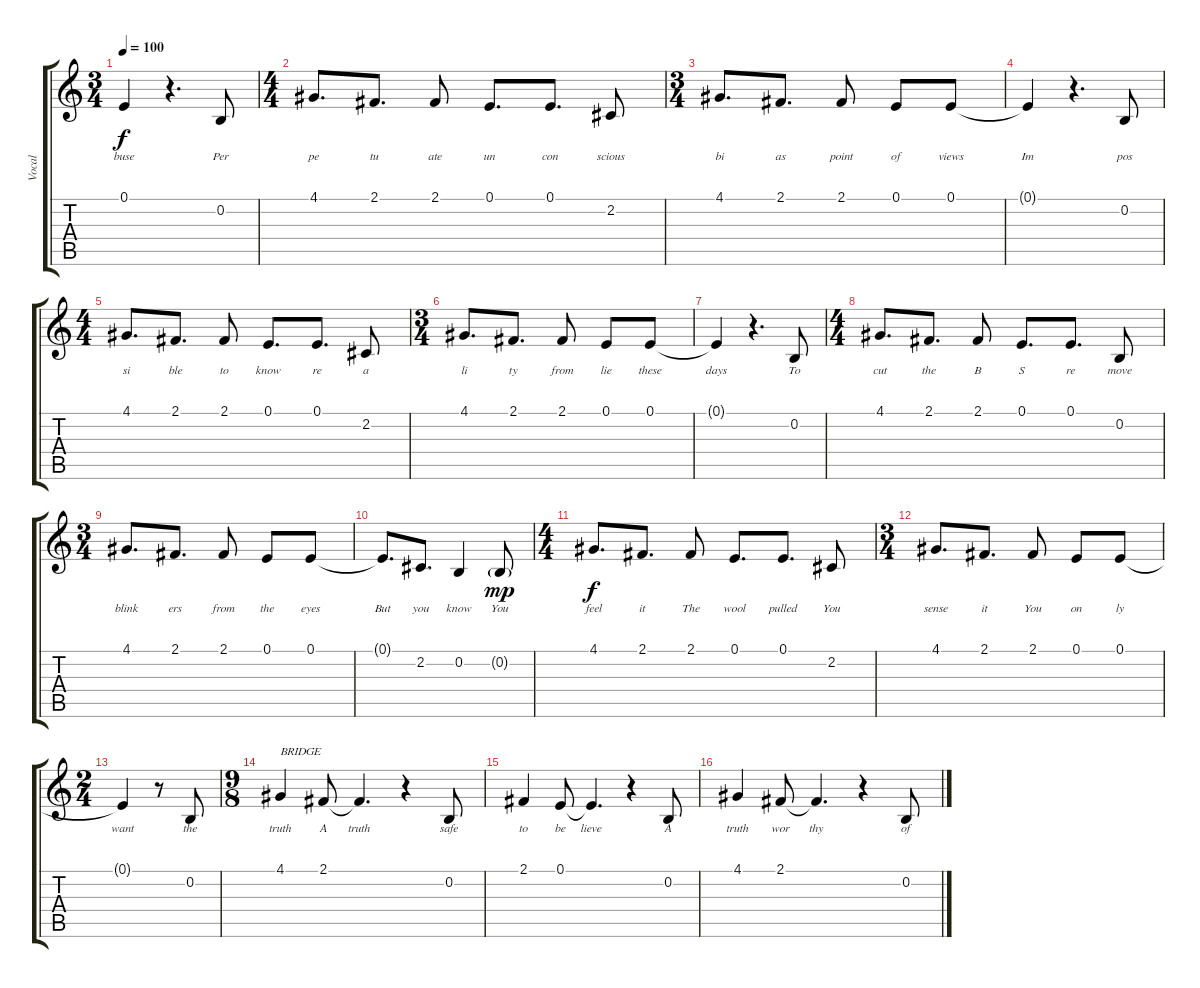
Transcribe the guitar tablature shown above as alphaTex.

\track ("Vocal" "Vocal") {instrument acousticgrandpiano}
\staff {score tabs}
\tuning (E4 B3 G3 D3 A2 E2) {hide}
\ts (3 4)
\tempo 100
\clef g2
\ks c
0.1{t}.4{lyrics (0 "buse") lyrics (1 "") lyrics (2 "") lyrics (3 "") lyrics (4 "") dy f} r.4{d} 0.2.8{lyrics (0 "Per") lyrics (1 "") lyrics (2 "") lyrics (3 "") lyrics (4 "")} |
\ts (4 4)
4.1.8{d lyrics (0 "pe") lyrics (1 "") lyrics (2 "") lyrics (3 "") lyrics (4 "")} 2.1.8{d lyrics (0 "tu") lyrics (1 "") lyrics (2 "") lyrics (3 "") lyrics (4 "")} 2.1.8{lyrics (0 "ate") lyrics (1 "") lyrics (2 "") lyrics (3 "") lyrics (4 "")} 0.1.8{d lyrics (0 "un") lyrics (1 "") lyrics (2 "") lyrics (3 "") lyrics (4 "")} 0.1.8{d lyrics (0 "con") lyrics (1 "") lyrics (2 "") lyrics (3 "") lyrics (4 "")} 2.2.8{lyrics (0 "scious") lyrics (1 "") lyrics (2 "") lyrics (3 "") lyrics (4 "")} |
\ts (3 4)
4.1.8{d lyrics (0 "bi") lyrics (1 "") lyrics (2 "") lyrics (3 "") lyrics (4 "")} 2.1.8{d lyrics (0 "as") lyrics (1 "") lyrics (2 "") lyrics (3 "") lyrics (4 "")} 2.1.8{lyrics (0 "point") lyrics (1 "") lyrics (2 "") lyrics (3 "") lyrics (4 "")} 0.1.8{lyrics (0 "of") lyrics (1 "") lyrics (2 "") lyrics (3 "") lyrics (4 "")} 0.1.8{lyrics (0 "views") lyrics (1 "") lyrics (2 "") lyrics (3 "") lyrics (4 "")} |
0.1{t}.4{lyrics (0 "Im") lyrics (1 "") lyrics (2 "") lyrics (3 "") lyrics (4 "")} r.4{d} 0.2.8{lyrics (0 "pos") lyrics (1 "") lyrics (2 "") lyrics (3 "") lyrics (4 "")} |
\ts (4 4)
4.1.8{d lyrics (0 "si") lyrics (1 "") lyrics (2 "") lyrics (3 "") lyrics (4 "")} 2.1.8{d lyrics (0 "ble") lyrics (1 "") lyrics (2 "") lyrics (3 "") lyrics (4 "")} 2.1.8{lyrics (0 "to") lyrics (1 "") lyrics (2 "") lyrics (3 "") lyrics (4 "")} 0.1.8{d lyrics (0 "know") lyrics (1 "") lyrics (2 "") lyrics (3 "") lyrics (4 "")} 0.1.8{d lyrics (0 "re") lyrics (1 "") lyrics (2 "") lyrics (3 "") lyrics (4 "")} 2.2.8{lyrics (0 "a") lyrics (1 "") lyrics (2 "") lyrics (3 "") lyrics (4 "")} |
\ts (3 4)
4.1.8{d lyrics (0 "li") lyrics (1 "") lyrics (2 "") lyrics (3 "") lyrics (4 "")} 2.1.8{d lyrics (0 "ty") lyrics (1 "") lyrics (2 "") lyrics (3 "") lyrics (4 "")} 2.1.8{lyrics (0 "from") lyrics (1 "") lyrics (2 "") lyrics (3 "") lyrics (4 "")} 0.1.8{lyrics (0 "lie") lyrics (1 "") lyrics (2 "") lyrics (3 "") lyrics (4 "")} 0.1.8{lyrics (0 "these") lyrics (1 "") lyrics (2 "") lyrics (3 "") lyrics (4 "")} |
0.1{t}.4{lyrics (0 "days") lyrics (1 "") lyrics (2 "") lyrics (3 "") lyrics (4 "")} r.4{d} 0.2.8{lyrics (0 "To") lyrics (1 "") lyrics (2 "") lyrics (3 "") lyrics (4 "")} |
\ts (4 4)
4.1.8{d lyrics (0 "cut") lyrics (1 "") lyrics (2 "") lyrics (3 "") lyrics (4 "")} 2.1.8{d lyrics (0 "the") lyrics (1 "") lyrics (2 "") lyrics (3 "") lyrics (4 "")} 2.1.8{lyrics (0 "B") lyrics (1 "") lyrics (2 "") lyrics (3 "") lyrics (4 "")} 0.1.8{d lyrics (0 "S") lyrics (1 "") lyrics (2 "") lyrics (3 "") lyrics (4 "")} 0.1.8{d lyrics (0 "re") lyrics (1 "") lyrics (2 "") lyrics (3 "") lyrics (4 "")} 0.2.8{lyrics (0 "move") lyrics (1 "") lyrics (2 "") lyrics (3 "") lyrics (4 "")} |
\ts (3 4)
4.1.8{d lyrics (0 "blink") lyrics (1 "") lyrics (2 "") lyrics (3 "") lyrics (4 "")} 2.1.8{d lyrics (0 "ers") lyrics (1 "") lyrics (2 "") lyrics (3 "") lyrics (4 "")} 2.1.8{lyrics (0 "from") lyrics (1 "") lyrics (2 "") lyrics (3 "") lyrics (4 "")} 0.1.8{lyrics (0 "the") lyrics (1 "") lyrics (2 "") lyrics (3 "") lyrics (4 "")} 0.1.8{lyrics (0 "eyes") lyrics (1 "") lyrics (2 "") lyrics (3 "") lyrics (4 "")} |
0.1{t}.8{d lyrics (0 "But") lyrics (1 "") lyrics (2 "") lyrics (3 "") lyrics (4 "")} 2.2.8{d lyrics (0 "you") lyrics (1 "") lyrics (2 "") lyrics (3 "") lyrics (4 "")} 0.2.4{lyrics (0 "know") lyrics (1 "") lyrics (2 "") lyrics (3 "") lyrics (4 "")} 0.2{g}.8{lyrics (0 "You") lyrics (1 "") lyrics (2 "") lyrics (3 "") lyrics (4 "") dy mp} |
\ts (4 4)
4.1.8{d lyrics (0 "feel") lyrics (1 "") lyrics (2 "") lyrics (3 "") lyrics (4 "") dy f} 2.1.8{d lyrics (0 "it") lyrics (1 "") lyrics (2 "") lyrics (3 "") lyrics (4 "")} 2.1.8{lyrics (0 "The") lyrics (1 "") lyrics (2 "") lyrics (3 "") lyrics (4 "")} 0.1.8{d lyrics (0 "wool") lyrics (1 "") lyrics (2 "") lyrics (3 "") lyrics (4 "")} 0.1.8{d lyrics (0 "pulled") lyrics (1 "") lyrics (2 "") lyrics (3 "") lyrics (4 "")} 2.2.8{lyrics (0 "You") lyrics (1 "") lyrics (2 "") lyrics (3 "") lyrics (4 "")} |
\ts (3 4)
4.1.8{d lyrics (0 "sense") lyrics (1 "") lyrics (2 "") lyrics (3 "") lyrics (4 "")} 2.1.8{d lyrics (0 "it") lyrics (1 "") lyrics (2 "") lyrics (3 "") lyrics (4 "")} 2.1.8{lyrics (0 "You") lyrics (1 "") lyrics (2 "") lyrics (3 "") lyrics (4 "")} 0.1.8{lyrics (0 "on") lyrics (1 "") lyrics (2 "") lyrics (3 "") lyrics (4 "")} 0.1.8{lyrics (0 "ly") lyrics (1 "") lyrics (2 "") lyrics (3 "") lyrics (4 "")} |
\ts (2 4)
0.1{t}.4{lyrics (0 "want") lyrics (1 "") lyrics (2 "") lyrics (3 "") lyrics (4 "")} r.8 0.2.8{lyrics (0 "the") lyrics (1 "") lyrics (2 "") lyrics (3 "") lyrics (4 "")} |
\ts (9 8)
4.1.4{txt "BRIDGE" lyrics (0 "truth") lyrics (1 "") lyrics (2 "") lyrics (3 "") lyrics (4 "")} 2.1.8{lyrics (0 "A") lyrics (1 "") lyrics (2 "") lyrics (3 "") lyrics (4 "")} 2.1{t}.4{d lyrics (0 "truth") lyrics (1 "") lyrics (2 "") lyrics (3 "") lyrics (4 "")} r.4 0.2.8{lyrics (0 "safe") lyrics (1 "") lyrics (2 "") lyrics (3 "") lyrics (4 "")} |
2.1.4{lyrics (0 "to") lyrics (1 "") lyrics (2 "") lyrics (3 "") lyrics (4 "")} 0.1.8{lyrics (0 "be") lyrics (1 "") lyrics (2 "") lyrics (3 "") lyrics (4 "")} 0.1{t}.4{d lyrics (0 "lieve") lyrics (1 "") lyrics (2 "") lyrics (3 "") lyrics (4 "")} r.4 0.2.8{lyrics (0 "A") lyrics (1 "") lyrics (2 "") lyrics (3 "") lyrics (4 "")} |
4.1.4{lyrics (0 "truth") lyrics (1 "") lyrics (2 "") lyrics (3 "") lyrics (4 "")} 2.1.8{lyrics (0 "wor") lyrics (1 "") lyrics (2 "") lyrics (3 "") lyrics (4 "")} 2.1{t}.4{d lyrics (0 "thy") lyrics (1 "") lyrics (2 "") lyrics (3 "") lyrics (4 "")} r.4 0.2.8{lyrics (0 "of") lyrics (1 "") lyrics (2 "") lyrics (3 "") lyrics (4 "")}
